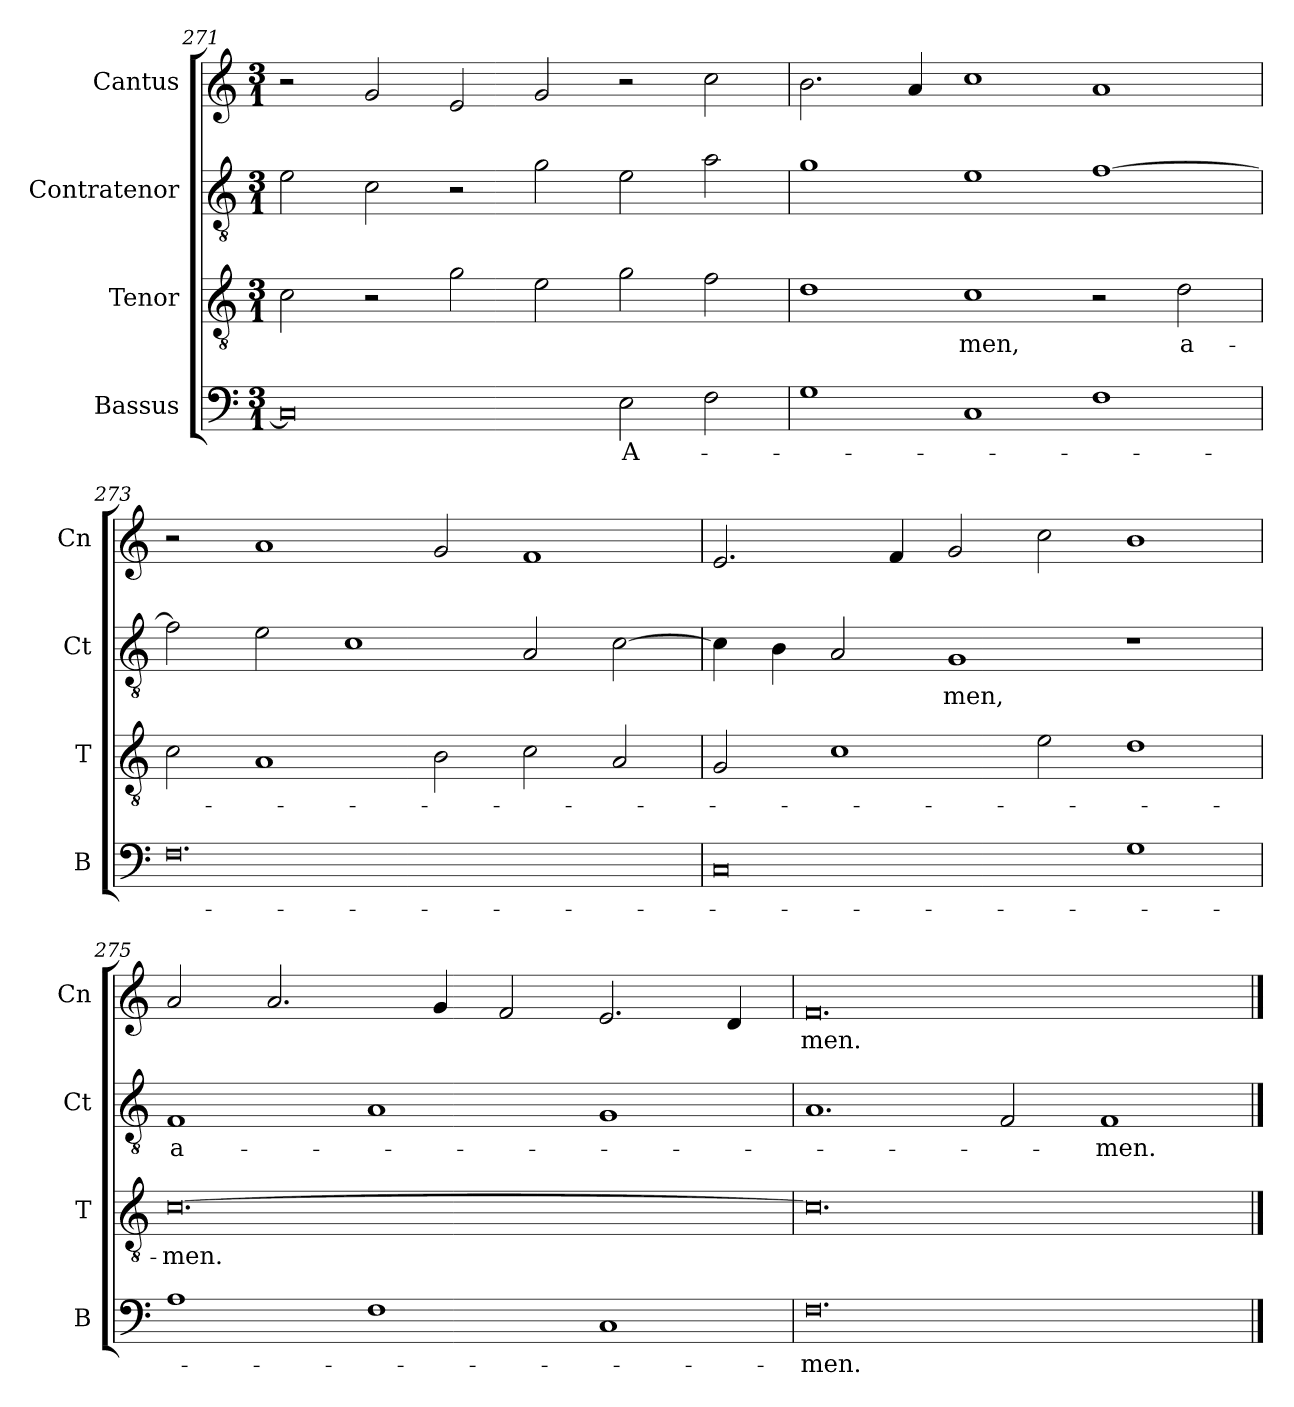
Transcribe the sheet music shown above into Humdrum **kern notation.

**kern	**text	**kern	**text	**kern	**text	**kern	**text
*part4	*part4	*part3	*part3	*part2	*part2	*part1	*part1
*staff4	*staff4	*staff3	*staff3	*staff2	*staff2	*staff1	*staff1
*I"Bassus	*	*I"Tenor	*	*I"Contratenor	*	*I"Cantus	*
*I'B	*	*I'T	*	*I'Ct	*	*I'Cn	*
*clefF4	*	*clefGv2	*	*clefGv2	*	*clefG2	*
*k[]	*	*k[]	*	*k[]	*	*k[]	*
*M3/1	*	*M3/1	*	*M3/1	*	*M3/1	*
=271	=271	=271	=271	=271	=271	=271	=271
0C]	.	2c\	.	2e\	.	2r	.
.	.	2r	.	2c\	.	2g/	.
.	.	2g\	.	2r	.	2e/	.
.	.	2e\	.	2g\	.	2g/	.
2E\	A-	2g\	.	2e\	.	2r	.
2F\	.	2f\	.	2a\	.	2cc\	.
=272	=272	=272	=272	=272	=272	=272	=272
1G	.	1d	.	1g	.	2.b\	.
.	.	.	.	.	.	4a/	.
1C	.	1c	-men,	1e	.	1cc	.
1F	.	2r	.	[1f	.	1a	.
.	.	2d\	a-	.	.	.	.
=273	=273	=273	=273	=273	=273	=273	=273
0.F	.	2c\	.	2f\]	.	2r	.
.	.	1A	.	2e\	.	1a	.
.	.	.	.	1c	.	.	.
.	.	2B\	.	.	.	2g/	.
.	.	2c\	.	2A/	.	1f	.
.	.	2A/	.	[2c\	.	.	.
=274	=274	=274	=274	=274	=274	=274	=274
0C	.	2G/	.	4c\]	.	2.e/	.
.	.	.	.	4B\	.	.	.
.	.	1c	.	2A/	.	.	.
.	.	.	.	.	.	4f/	.
.	.	.	.	1G	-men,	2g/	.
.	.	2e\	.	.	.	2cc\	.
1G	.	1d	.	1r	.	1b	.
=275	=275	=275	=275	=275	=275	=275	=275
1A	.	[0.c	-men.	1F	a-	2a/	.
.	.	.	.	.	.	2.a/	.
1F	.	.	.	1A	.	.	.
.	.	.	.	.	.	4g/	.
.	.	.	.	.	.	2f/	.
1C	.	.	.	1G	.	2.e/	.
.	.	.	.	.	.	4d/	.
=276	=276	=276	=276	=276	=276	=276	=276
0.F	-men.	0.c]	.	1.A	.	0.f	-men.
.	.	.	.	2F/	.	.	.
.	.	.	.	1F	-men.	.	.
==	==	==	==	==	==	==	==
*-	*-	*-	*-	*-	*-	*-	*-
